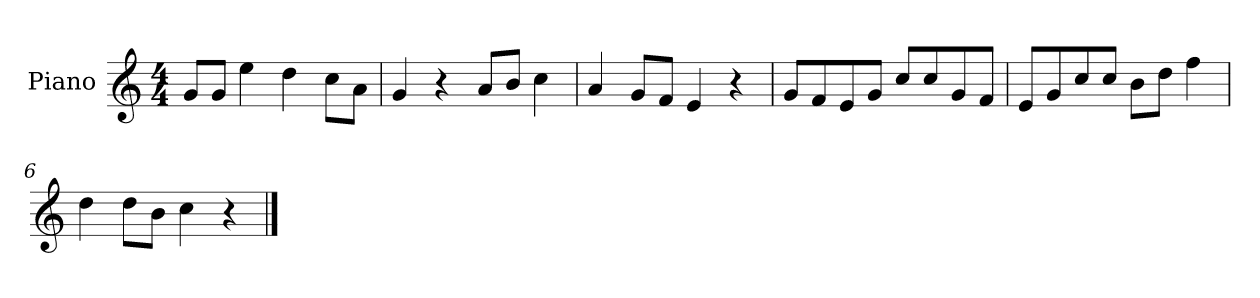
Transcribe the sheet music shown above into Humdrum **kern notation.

**kern
*part1
*staff1
*I"Piano
*I'P-no
*clefG2
*k[]
*M4/4
*MM90
=1
8g/L
8g/J
4ee\
4dd\
8cc\L
8a\J
=2
4g/
4r
8a/L
8b/J
4cc\
=3
4a/
8g/L
8f/J
4e/
4r
=4
8g/L
8f/
8e/
8g/J
8cc/L
8cc/
8g/
8f/J
=5
8e/L
8g/
8cc/
8cc/J
8b\L
8dd\J
4ff\
=6
4dd\
8dd\L
8b\J
4cc\
4r
==
*-
